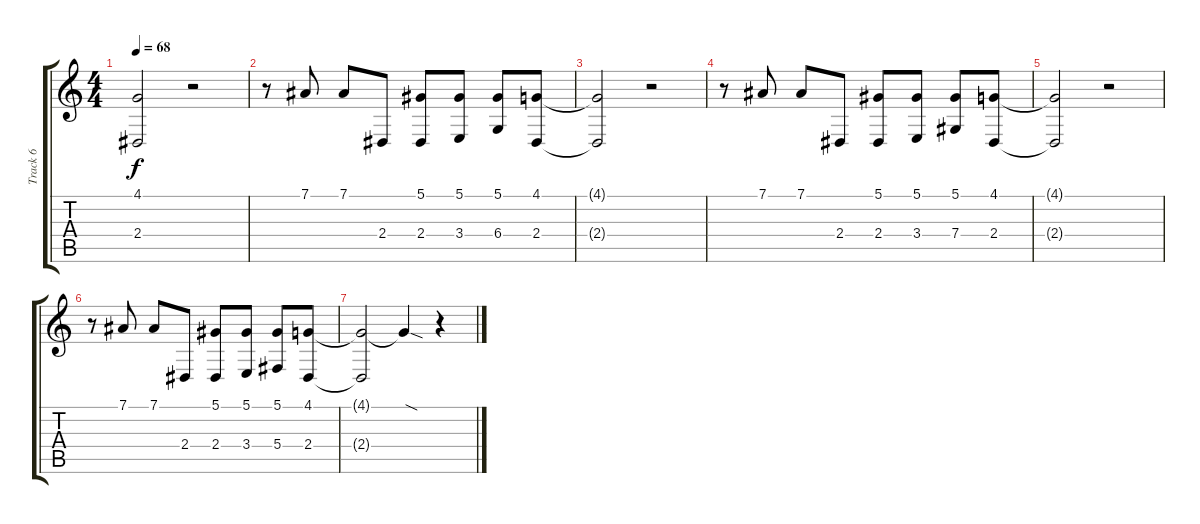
\track ("Track 6" "Track 6") {instrument lead2sawtooth}
\staff {score tabs}
\tuning (Eb4 Bb3 Gb3 Db3 Ab2 Eb2) {hide}
\ts (4 4)
\tempo 68
\clef g2
\ks c
(4.1{t} 2.4{t}).2{dy f} r.2 |
r.8 7.1.8 7.1.8 2.4.8 (5.1 2.4).8 (5.1 3.4).8 (5.1 6.4).8 (4.1 2.4).8 |
(4.1{t} 2.4{t}).2 r.2 |
r.8 7.1.8 7.1.8 2.4.8 (5.1 2.4).8 (5.1 3.4).8 (5.1 7.4).8 (4.1 2.4).8 |
(4.1{t} 2.4{t}).2 r.2 |
r.8 7.1.8 7.1.8 2.4.8 (5.1 2.4).8 (5.1 3.4).8 (5.1 5.4).8 (4.1 2.4).8 |
(4.1{t} 2.4{t}).2 4.1{sod t}.4 r.4
